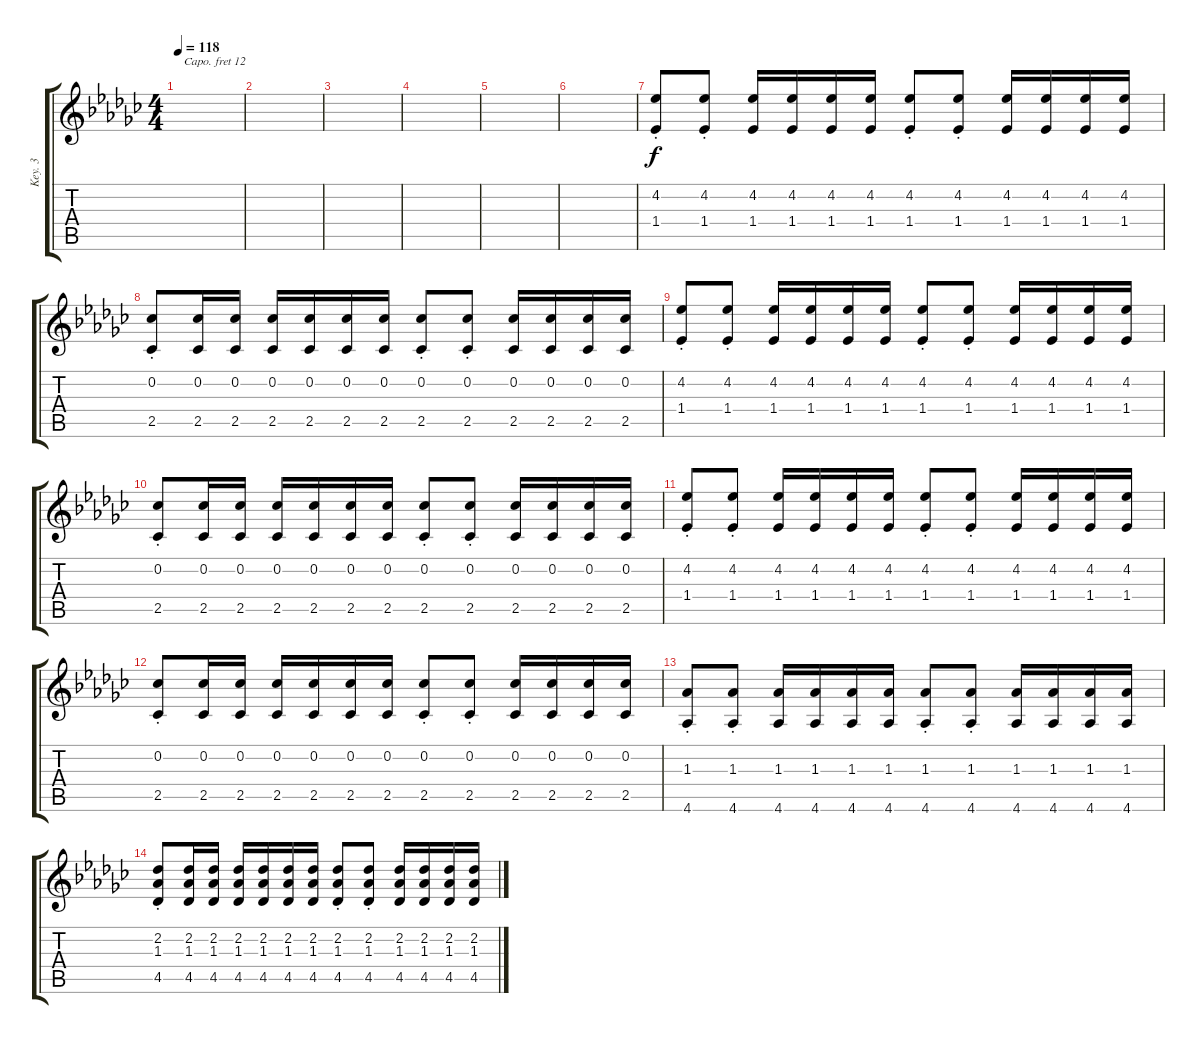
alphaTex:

\track ("Key. 3" "Key. 3") {instrument stringensemble1}
\staff {score tabs}
\capo 12
\tuning (E4 B3 G3 D3 A2 E2) {hide}
\ts (4 4)
\tempo 118
\clef g2
\ks ebminor
|
|
|
|
|
|
(4.2{st} 1.4{st}).8 (4.2{st} 1.4{st}).8 (4.2 1.4).16 (4.2 1.4).16 (4.2 1.4).16 (4.2 1.4).16 (4.2{st} 1.4{st}).8 (4.2{st} 1.4{st}).8 (4.2 1.4).16 (4.2 1.4).16 (4.2 1.4).16 (4.2 1.4).16 |
(0.2{st} 2.5{st}).8 (0.2 2.5).16 (0.2 2.5).16 (0.2 2.5).16 (0.2 2.5).16 (0.2 2.5).16 (0.2 2.5).16 (0.2{st} 2.5{st}).8 (0.2{st} 2.5{st}).8 (0.2 2.5).16 (0.2 2.5).16 (0.2 2.5).16 (0.2 2.5).16 |
(4.2{st} 1.4{st}).8 (4.2{st} 1.4{st}).8 (4.2 1.4).16 (4.2 1.4).16 (4.2 1.4).16 (4.2 1.4).16 (4.2{st} 1.4{st}).8 (4.2{st} 1.4{st}).8 (4.2 1.4).16 (4.2 1.4).16 (4.2 1.4).16 (4.2 1.4).16 |
(0.2{st} 2.5{st}).8 (0.2 2.5).16 (0.2 2.5).16 (0.2 2.5).16 (0.2 2.5).16 (0.2 2.5).16 (0.2 2.5).16 (0.2{st} 2.5{st}).8 (0.2{st} 2.5{st}).8 (0.2 2.5).16 (0.2 2.5).16 (0.2 2.5).16 (0.2 2.5).16 |
(4.2{st} 1.4{st}).8 (4.2{st} 1.4{st}).8 (4.2 1.4).16 (4.2 1.4).16 (4.2 1.4).16 (4.2 1.4).16 (4.2{st} 1.4{st}).8 (4.2{st} 1.4{st}).8 (4.2 1.4).16 (4.2 1.4).16 (4.2 1.4).16 (4.2 1.4).16 |
(0.2{st} 2.5{st}).8 (0.2 2.5).16 (0.2 2.5).16 (0.2 2.5).16 (0.2 2.5).16 (0.2 2.5).16 (0.2 2.5).16 (0.2{st} 2.5{st}).8 (0.2{st} 2.5{st}).8 (0.2 2.5).16 (0.2 2.5).16 (0.2 2.5).16 (0.2 2.5).16 |
(1.3{st} 4.6{st}).8 (1.3{st} 4.6{st}).8 (1.3 4.6).16 (1.3 4.6).16 (1.3 4.6).16 (1.3 4.6).16 (1.3{st} 4.6{st}).8 (1.3{st} 4.6{st}).8 (1.3 4.6).16 (1.3 4.6).16 (1.3 4.6).16 (1.3 4.6).16 |
(2.2{st} 1.3{st} 4.5{st}).8 (2.2 1.3 4.5).16 (2.2 1.3 4.5).16 (2.2 1.3 4.5).16 (2.2 1.3 4.5).16 (2.2 1.3 4.5).16 (2.2 1.3 4.5).16 (2.2{st} 1.3{st} 4.5{st}).8 (2.2{st} 1.3{st} 4.5{st}).8 (2.2 1.3 4.5).16 (2.2 1.3 4.5).16 (2.2 1.3 4.5).16 (2.2 1.3 4.5).16
